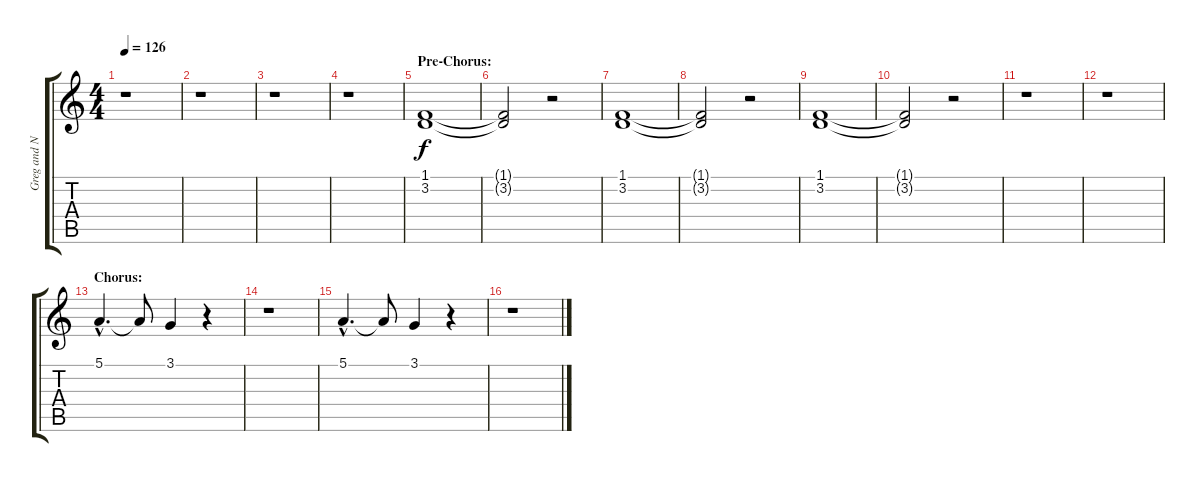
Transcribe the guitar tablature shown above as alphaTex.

\track ("Greg and Noodles - Bck. Voice" "Greg and N") {instrument choiraahs}
\staff {score tabs}
\tuning (E4 B3 G3 D3 A2 E2) {hide}
\ts (4 4)
\tempo 126
\clef g2
\ks c
r.1{dy f} |
r.1 |
r.1 |
r.1 |
\section ("" "Pre-Chorus:")
(1.1 3.2).1 |
(1.1{t} 3.2{t}).2 r.2 |
(1.1 3.2).1 |
(1.1{t} 3.2{t}).2 r.2 |
(1.1 3.2).1 |
(1.1{t} 3.2{t}).2 r.2 |
r.1 |
r.1 |
\section ("" "Chorus:")
5.1{hac}.4{d} 5.1{t}.8 3.1.4 r.4 |
r.1 |
5.1{hac}.4{d} 5.1{t}.8 3.1.4 r.4 |
r.1
